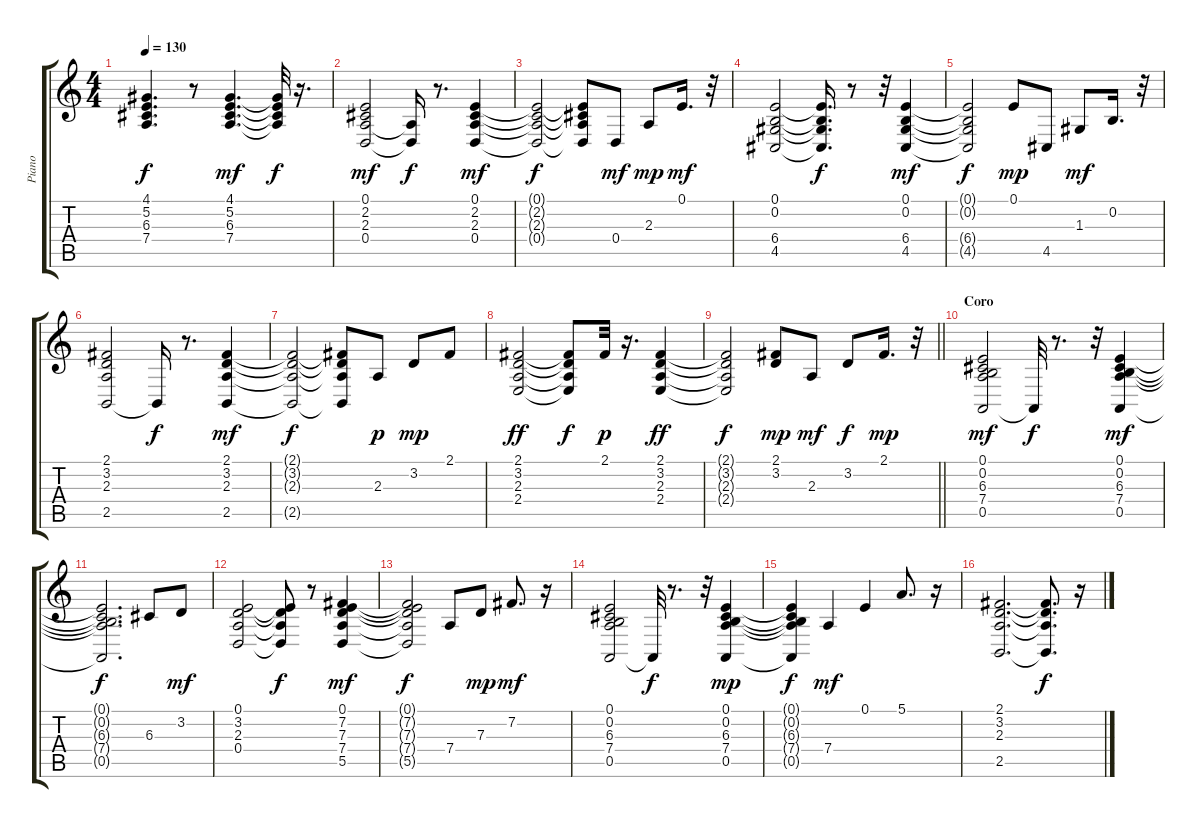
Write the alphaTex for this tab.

\track ("Piano" "Piano") {instrument acousticgrandpiano}
\staff {score tabs}
\tuning (E4 B3 G3 D3 A2 E2) {hide}
\ts (4 4)
\tempo 130
\clef g2
\ks c
(4.1{t} 5.2{t} 6.3{t} 7.4{t}).4{d dy f} r.8 (4.1 5.2 6.3 7.4).4{d dy mf} (4.1{t} 5.2{t} 6.3{t} 7.4{t}).32{dy f} r.16{d} |
(0.1 2.2 2.3 0.4).2{dy mf} (2.3{t} 0.4{t}).16{dy f} r.8{d} (0.1 2.2 2.3 0.4).4{dy mf} |
(0.1{t} 2.2{t} 2.3{t} 0.4{t}).2{dy f} (0.1{t} 2.2{t} 2.3{t} 0.4{t}).8 0.4.8{dy mf} 2.3.8{dy mp} 0.1.16{d dy mf} r.32 |
(0.1 0.2 6.4 4.5).2 (0.1{t} 0.2{t} 6.4{t} 4.5{t}).16{d dy f} r.8 r.32 (0.1 0.2 6.4 4.5).4{dy mf} |
(0.1{t} 0.2{t} 6.4{t} 4.5{t}).2{dy f} 0.1.8{dy mp} 4.5.8 1.3.8{dy mf} 0.2.16{d} r.32 |
(2.1 3.2 2.3 2.5).2 2.5{t}.16{dy f} r.8{d} (2.1 3.2 2.3 2.5).4{dy mf} |
(2.1{t} 3.2{t} 2.3{t} 2.5{t}).2{dy f} (2.1{t} 3.2{t} 2.3{t} 2.5{t}).8 2.3.8{dy p} 3.2.8{dy mp} 2.1.8 |
(2.1 3.2 2.3 2.4).2{dy ff} (2.1{t} 3.2{t} 2.3{t} 2.4{t}).8{dy f} 2.1.32{dy p} r.16{d} (2.1 3.2 2.3 2.4).4{dy ff} |
\barLineRight lightlight
(2.1{t} 3.2{t} 2.3{t} 2.4{t}).2{dy f} (2.1 3.2).8{dy mp} 2.3.8{dy mf} 3.2.8{dy f} 2.1.16{d dy mp} r.32 |
\section ("" "Coro")
(0.1 0.2 6.3 7.4 0.5).2{dy mf} 0.5{t}.32{dy f} r.8{d} r.32 (0.1 0.2 6.3 7.4 0.5).4{dy mf} |
(0.1{t} 0.2{t} 6.3{t} 7.4{t} 0.5{t}).2{d dy f} 6.3.8 3.2.8{dy mf} |
(0.1 3.2 2.3 0.4).2 (0.1{t} 3.2{t} 2.3{t} 0.4{t}).8{dy f} r.8 (0.1 7.2 7.3 7.4 5.5).4{dy mf} |
(0.1{t} 7.2{t} 7.3{t} 7.4{t} 5.5{t}).2{dy f} 7.4.8 7.3.8{dy mp} 7.2.8{d dy mf} r.16 |
(0.1 0.2 6.3 7.4 0.5).2 0.5{t}.32{dy f} r.8{d} r.32 (0.1 0.2 6.3 7.4 0.5).4{dy mp} |
(0.1{t} 0.2{t} 6.3{t} 7.4{t} 0.5{t}).4{dy f} 7.4.4{dy mf} 0.1.4 5.1.8{d} r.16 |
(2.1 3.2 2.3 2.5).2{d} (2.1{t} 3.2{t} 2.3{t} 2.5{t}).8{d dy f} r.16
